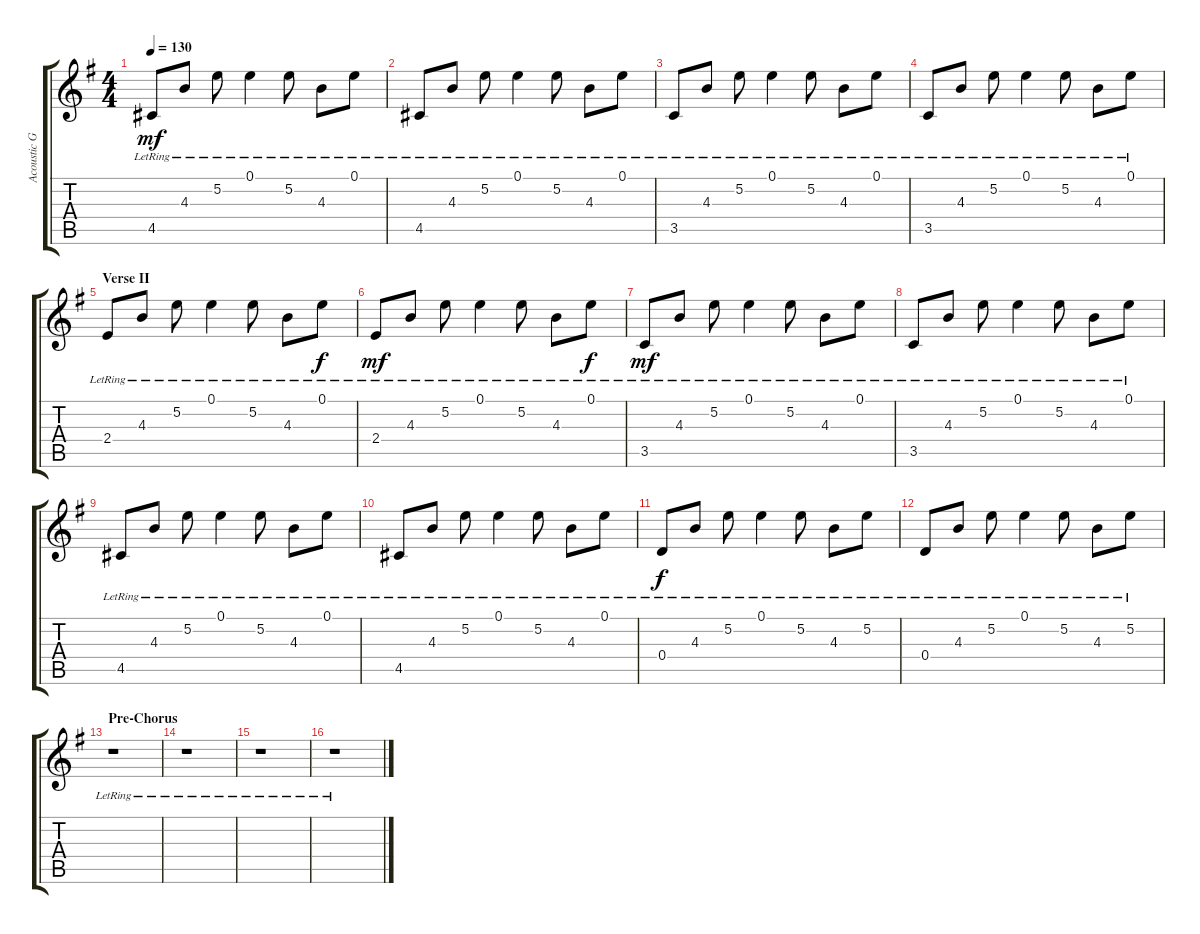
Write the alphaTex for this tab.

\track ("Acoustic Guitar (L)" "Acoustic G") {instrument acousticguitarsteel}
\staff {score tabs}
\tuning (E4 B3 G3 D3 A2 E2) {hide}
\ts (4 4)
\tempo 130
\clef g2
\ks eminor
4.5{lr}.8{dy mf} 4.3{lr}.8 5.2{lr}.8 0.1{lr}.4 5.2{lr}.8 4.3{lr}.8 0.1{lr}.8 |
4.5{lr}.8 4.3{lr}.8 5.2{lr}.8 0.1{lr}.4 5.2{lr}.8 4.3{lr}.8 0.1{lr}.8 |
3.5{lr}.8 4.3{lr}.8 5.2{lr}.8 0.1{lr}.4 5.2{lr}.8 4.3{lr}.8 0.1{lr}.8 |
3.5{lr}.8 4.3{lr}.8 5.2{lr}.8 0.1{lr}.4 5.2{lr}.8 4.3{lr}.8 0.1{lr}.8 |
\section ("" "Verse II")
2.4{lr}.8 4.3{lr}.8 5.2{lr}.8 0.1{lr}.4 5.2{lr}.8 4.3{lr}.8 0.1{lr}.8{dy f} |
2.4{lr}.8{dy mf} 4.3{lr}.8 5.2{lr}.8 0.1{lr}.4 5.2{lr}.8 4.3{lr}.8 0.1{lr}.8{dy f} |
3.5{lr}.8{dy mf} 4.3{lr}.8 5.2{lr}.8 0.1{lr}.4 5.2{lr}.8 4.3{lr}.8 0.1{lr}.8 |
3.5{lr}.8 4.3{lr}.8 5.2{lr}.8 0.1{lr}.4 5.2{lr}.8 4.3{lr}.8 0.1{lr}.8 |
4.5{lr}.8 4.3{lr}.8 5.2{lr}.8 0.1{lr}.4 5.2{lr}.8 4.3{lr}.8 0.1{lr}.8 |
4.5{lr}.8 4.3{lr}.8 5.2{lr}.8 0.1{lr}.4 5.2{lr}.8 4.3{lr}.8 0.1{lr}.8 |
0.4{lr}.8{dy f} 4.3{lr}.8 5.2{lr}.8 0.1{lr}.4 5.2{lr}.8 4.3{lr}.8 5.2{lr}.8 |
0.4{lr}.8 4.3{lr}.8 5.2{lr}.8 0.1{lr}.4 5.2{lr}.8 4.3{lr}.8 5.2{lr}.8 |
\section ("" "Pre-Chorus")
r.1 |
r.1 |
r.1 |
r.1
